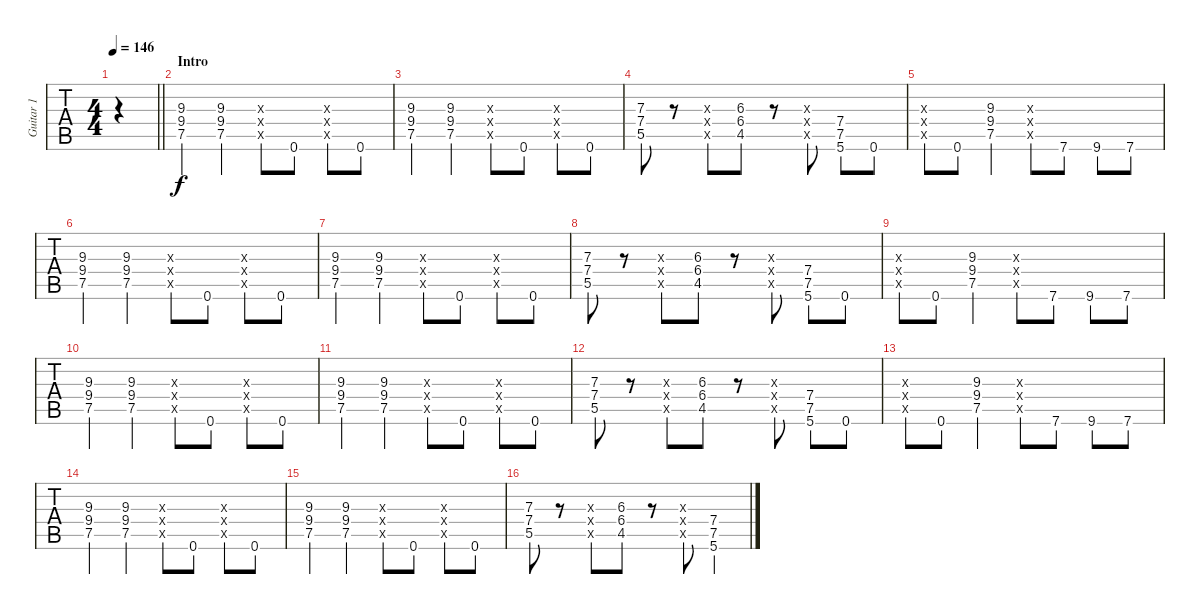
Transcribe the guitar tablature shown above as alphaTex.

\track ("Guitar 1" "Guitar 1") {instrument overdrivenguitar}
\staff {tabs}
\tuning (E4 B3 G3 D3 A2 E2) {hide}
\ts (4 4)
\tempo 146
\clef g2
\barLineRight lightlight
\ks c
|
\section ("" "Intro")
\ks e
(9.3 9.4 7.5).4{volume 12} (9.3 9.4 7.5).4 (9.3{x} 9.4{x} 7.5{x}).8 0.6.8 (9.3{x} 9.4{x} 7.5{x}).8 0.6.8 |
(9.3 9.4 7.5).4 (9.3 9.4 7.5).4 (9.3{x} 9.4{x} 7.5{x}).8 0.6.8 (9.3{x} 9.4{x} 7.5{x}).8 0.6.8 |
(7.3 7.4 5.5).8 r.8 (7.3{x} 6.4{x} 5.5{x}).8 (6.3 6.4 4.5).8 r.8 (6.3{x} 6.4{x} 4.5{x}).8 (7.4 7.5 5.6).8 0.6.8 |
(9.3{x} 7.4{x} 7.5{x}).8 0.6.8 (9.3 9.4 7.5).4 (9.3{x} 9.4{x} 7.5{x}).8 7.6.8 9.6.8 7.6.8 |
(9.3 9.4 7.5).4 (9.3 9.4 7.5).4 (9.3{x} 9.4{x} 7.5{x}).8 0.6.8 (9.3{x} 9.4{x} 7.5{x}).8 0.6.8 |
(9.3 9.4 7.5).4 (9.3 9.4 7.5).4 (9.3{x} 9.4{x} 7.5{x}).8 0.6.8 (9.3{x} 9.4{x} 7.5{x}).8 0.6.8 |
(7.3 7.4 5.5).8 r.8 (7.3{x} 6.4{x} 5.5{x}).8 (6.3 6.4 4.5).8 r.8 (6.3{x} 6.4{x} 4.5{x}).8 (7.4 7.5 5.6).8 0.6.8 |
(9.3{x} 7.4{x} 7.5{x}).8 0.6.8 (9.3 9.4 7.5).4 (9.3{x} 9.4{x} 7.5{x}).8 7.6.8 9.6.8 7.6.8 |
(9.3 9.4 7.5).4 (9.3 9.4 7.5).4 (9.3{x} 9.4{x} 7.5{x}).8 0.6.8 (9.3{x} 9.4{x} 7.5{x}).8 0.6.8 |
(9.3 9.4 7.5).4 (9.3 9.4 7.5).4 (9.3{x} 9.4{x} 7.5{x}).8 0.6.8 (9.3{x} 9.4{x} 7.5{x}).8 0.6.8 |
(7.3 7.4 5.5).8 r.8 (7.3{x} 6.4{x} 5.5{x}).8 (6.3 6.4 4.5).8 r.8 (6.3{x} 6.4{x} 4.5{x}).8 (7.4 7.5 5.6).8 0.6.8 |
(9.3{x} 7.4{x} 7.5{x}).8 0.6.8 (9.3 9.4 7.5).4 (9.3{x} 9.4{x} 7.5{x}).8 7.6.8 9.6.8 7.6.8 |
(9.3 9.4 7.5).4 (9.3 9.4 7.5).4 (9.3{x} 9.4{x} 7.5{x}).8 0.6.8 (9.3{x} 9.4{x} 7.5{x}).8 0.6.8 |
(9.3 9.4 7.5).4 (9.3 9.4 7.5).4 (9.3{x} 9.4{x} 7.5{x}).8 0.6.8 (9.3{x} 9.4{x} 7.5{x}).8 0.6.8 |
(7.3 7.4 5.5).8 r.8 (7.3{x} 6.4{x} 5.5{x}).8 (6.3 6.4 4.5).8 r.8 (6.3{x} 6.4{x} 4.5{x}).8 (7.4 7.5 5.6).4
